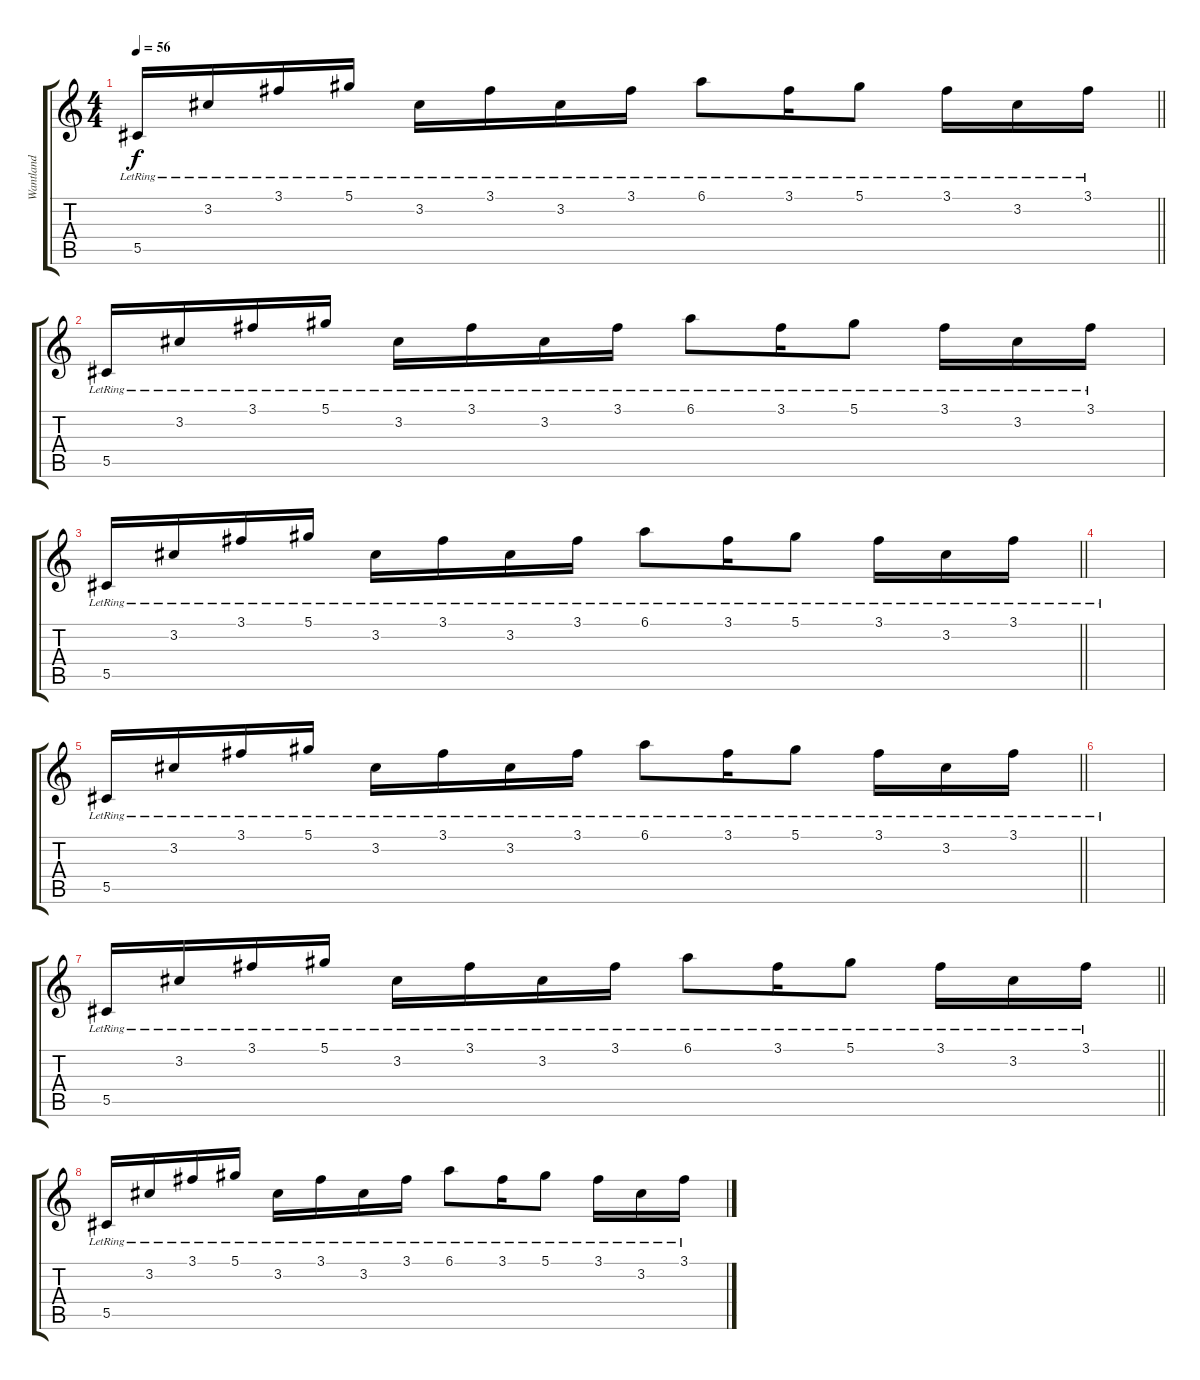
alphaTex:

\track ("Wantland" "Wantland") {instrument electricguitarclean}
\staff {score tabs}
\tuning (Eb4 Bb3 Gb3 Db3 Ab2 Db2) {hide}
\ts (4 4)
\tempo 56
\clef g2
\barLineRight lightlight
\ks c
5.5{lr}.16{dy f} 3.2{lr}.16 3.1{lr}.16 5.1{lr}.16 3.2{lr}.16 3.1{lr}.16 3.2{lr}.16 3.1{lr}.16 6.1{lr}.8 3.1{lr}.16 5.1{lr}.8 3.1{lr}.16 3.2{lr}.16 3.1{lr}.16 |
5.5{lr}.16 3.2{lr}.16 3.1{lr}.16 5.1{lr}.16 3.2{lr}.16 3.1{lr}.16 3.2{lr}.16 3.1{lr}.16 6.1{lr}.8 3.1{lr}.16 5.1{lr}.8 3.1{lr}.16 3.2{lr}.16 3.1{lr}.16 |
\barLineRight lightlight
5.5{lr}.16 3.2{lr}.16 3.1{lr}.16 5.1{lr}.16 3.2{lr}.16 3.1{lr}.16 3.2{lr}.16 3.1{lr}.16 6.1{lr}.8 3.1{lr}.16 5.1{lr}.8 3.1{lr}.16 3.2{lr}.16 3.1{lr}.16 |
|
\barLineRight lightlight
5.5{lr}.16 3.2{lr}.16 3.1{lr}.16 5.1{lr}.16 3.2{lr}.16 3.1{lr}.16 3.2{lr}.16 3.1{lr}.16 6.1{lr}.8 3.1{lr}.16 5.1{lr}.8 3.1{lr}.16 3.2{lr}.16 3.1{lr}.16 |
|
\barLineRight lightlight
5.5{lr}.16 3.2{lr}.16 3.1{lr}.16 5.1{lr}.16 3.2{lr}.16 3.1{lr}.16 3.2{lr}.16 3.1{lr}.16 6.1{lr}.8 3.1{lr}.16 5.1{lr}.8 3.1{lr}.16 3.2{lr}.16 3.1{lr}.16 |
5.5{lr}.16 3.2{lr}.16 3.1{lr}.16 5.1{lr}.16 3.2{lr}.16 3.1{lr}.16 3.2{lr}.16 3.1{lr}.16 6.1{lr}.8 3.1{lr}.16 5.1{lr}.8 3.1{lr}.16 3.2{lr}.16 3.1{lr}.16
